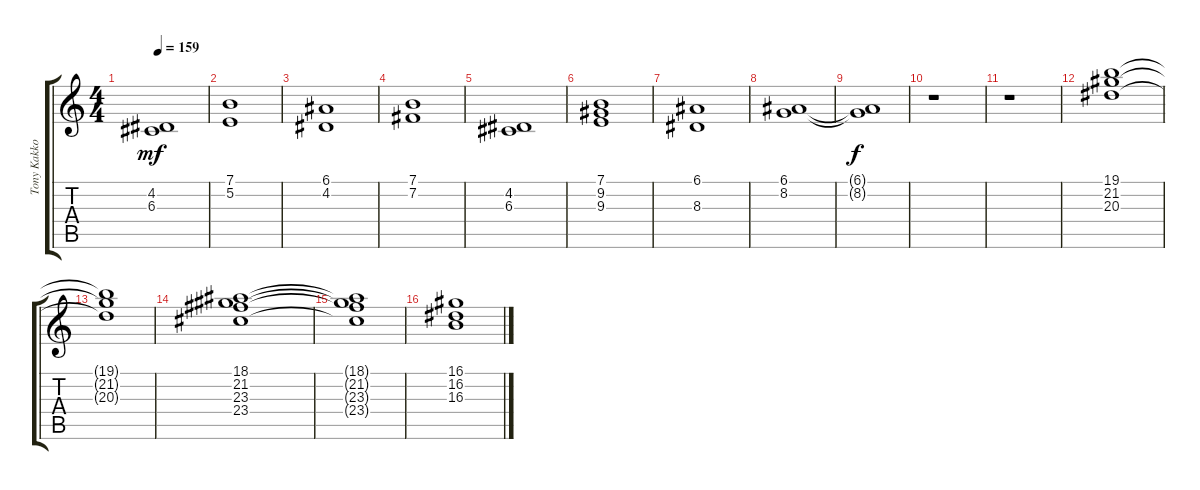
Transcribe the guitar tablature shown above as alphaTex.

\track ("Tony Kakko" "Tony Kakko") {instrument synthstrings1}
\staff {score tabs}
\tuning (E4 B3 G3 D3 A2 E2) {hide}
\ts (4 4)
\tempo 159
\clef g2
\ks c
(4.2 6.3).1{dy mf} |
(7.1 5.2).1 |
(6.1 4.2).1 |
(7.1 7.2).1 |
(4.2 6.3).1 |
(7.1 9.2 9.3).1 |
(6.1 8.3).1 |
(6.1 8.2).1 |
(6.1{t} 8.2{t}).1{dy f} |
r.1 |
r.1 |
(19.1 21.2 20.3).1{instrument synthstrings1} |
(19.1{t} 21.2{t} 20.3{t}).1 |
(18.1 21.2 23.3 23.4).1 |
(18.1{t} 21.2{t} 23.3{t} 23.4{t}).1 |
(16.1 16.2 16.3).1
